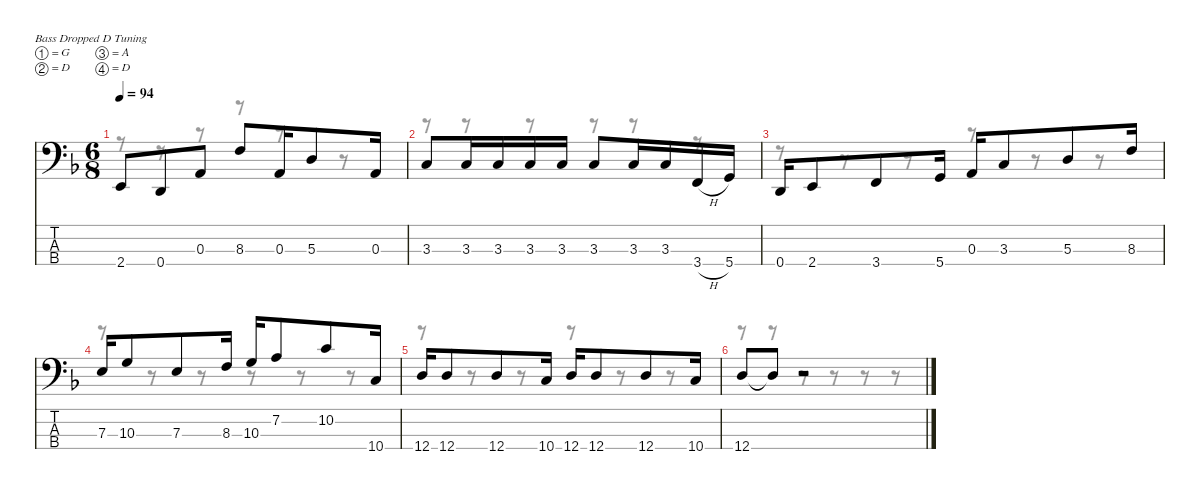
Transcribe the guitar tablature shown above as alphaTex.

\defaultSystemsLayout 4
\hideDynamics
\bracketExtendMode nobrackets
\singleTrackTrackNamePolicy hidden
\multiTrackTrackNamePolicy hidden
\otherSystemsTrackNameOrientation horizontal
\track ("M. Mendez" "el.bs.") {instrument electricbassfinger}
\staff {score tabs}
\tuning (G2 D2 A1 D1)
\voice
\ts (6 8)
\tempo 94
\clef f4
\ks dminor
2.4{acc forcenatural}.8{dy f beam Up} 0.4{acc forcenatural}.8{beam Up} 0.3{acc forcenatural}.8{beam Up} 8.3{acc forcenatural}.8{beam Up} 0.3{acc forcenatural}.16{beam Up} 5.3{acc forcenatural}.8{beam Up} 0.3{acc forcenatural}.16{beam Up} |
3.3{acc forcenatural}.8{beam Up} 3.3{acc forcenatural}.16{beam Up} 3.3{acc forcenatural}.16{beam Up} 3.3{acc forcenatural}.16{beam Up} 3.3{acc forcenatural}.16{beam Up} 3.3{acc forcenatural}.8{beam Up} 3.3{acc forcenatural}.16{beam Up} 3.3{acc forcenatural}.16{beam Up} 3.4{h acc forcenatural}.16{beam Up} 5.4{acc forcenatural}.16{beam Up} |
0.4{acc forcenatural}.16{dy ff beam Up} 2.4{acc forcenatural}.8{beam Up} 3.4{acc forcenatural}.8{beam Up} 5.4{acc forcenatural}.16{beam Up} 0.3{acc forcenatural}.16{beam Up} 3.3{acc forcenatural}.8{beam Up} 5.3{acc forcenatural}.8{beam Up} 8.3{acc forcenatural}.16{beam Up} |
7.3{acc forcenatural}.16{beam Up} 10.3{acc forcenatural}.8{beam Up} 7.3{acc forcenatural}.8{beam Up} 8.3{acc forcenatural}.16{beam Up} 10.3{acc forcenatural}.16{beam Up} 7.2{acc forcenatural}.8{beam Up} 10.2{acc forcenatural}.8{beam Up} 10.4{acc forcenatural}.16{beam Up} |
12.4{acc forcenatural}.16{beam Up} 12.4{acc forcenatural}.8{beam Up} 12.4{acc forcenatural}.8{beam Up} 10.4{acc forcenatural}.16{beam Up} 12.4{acc forcenatural}.16{beam Up} 12.4{acc forcenatural}.8{beam Up} 12.4{acc forcenatural}.8{beam Up} 10.4{acc forcenatural}.16{beam Up} |
12.4{acc forcenatural}.8{beam Up} 12.4{t acc forcenatural}.8{beam Up} r.2{beam Up}
\voice
\clef f4
\ottava regular
\simile none
\ks dminor
r.8{dy mf beam Down} r.8{beam Down} r.8{beam Down} r.8{beam Down} r.8{beam Down} r.8{beam Down} |
r.8{beam Down} r.8{beam Down} r.8{beam Down} r.8{beam Down} r.8{beam Down} r.8{beam Down} |
r.8{beam Down} r.8{beam Down} r.8{beam Down} r.8{beam Down} r.8{beam Down} r.8{beam Down} |
r.8{beam Down} r.8{beam Down} r.8{beam Down} r.8{beam Down} r.8{beam Down} r.8{beam Down} |
r.8{beam Down} r.8{beam Down} r.8{beam Down} r.8{beam Down} r.8{beam Down} r.8{beam Down} |
r.8{beam Down} r.8{beam Down} r.8{beam Down} r.8{beam Down} r.8{beam Down} r.8{beam Down}
